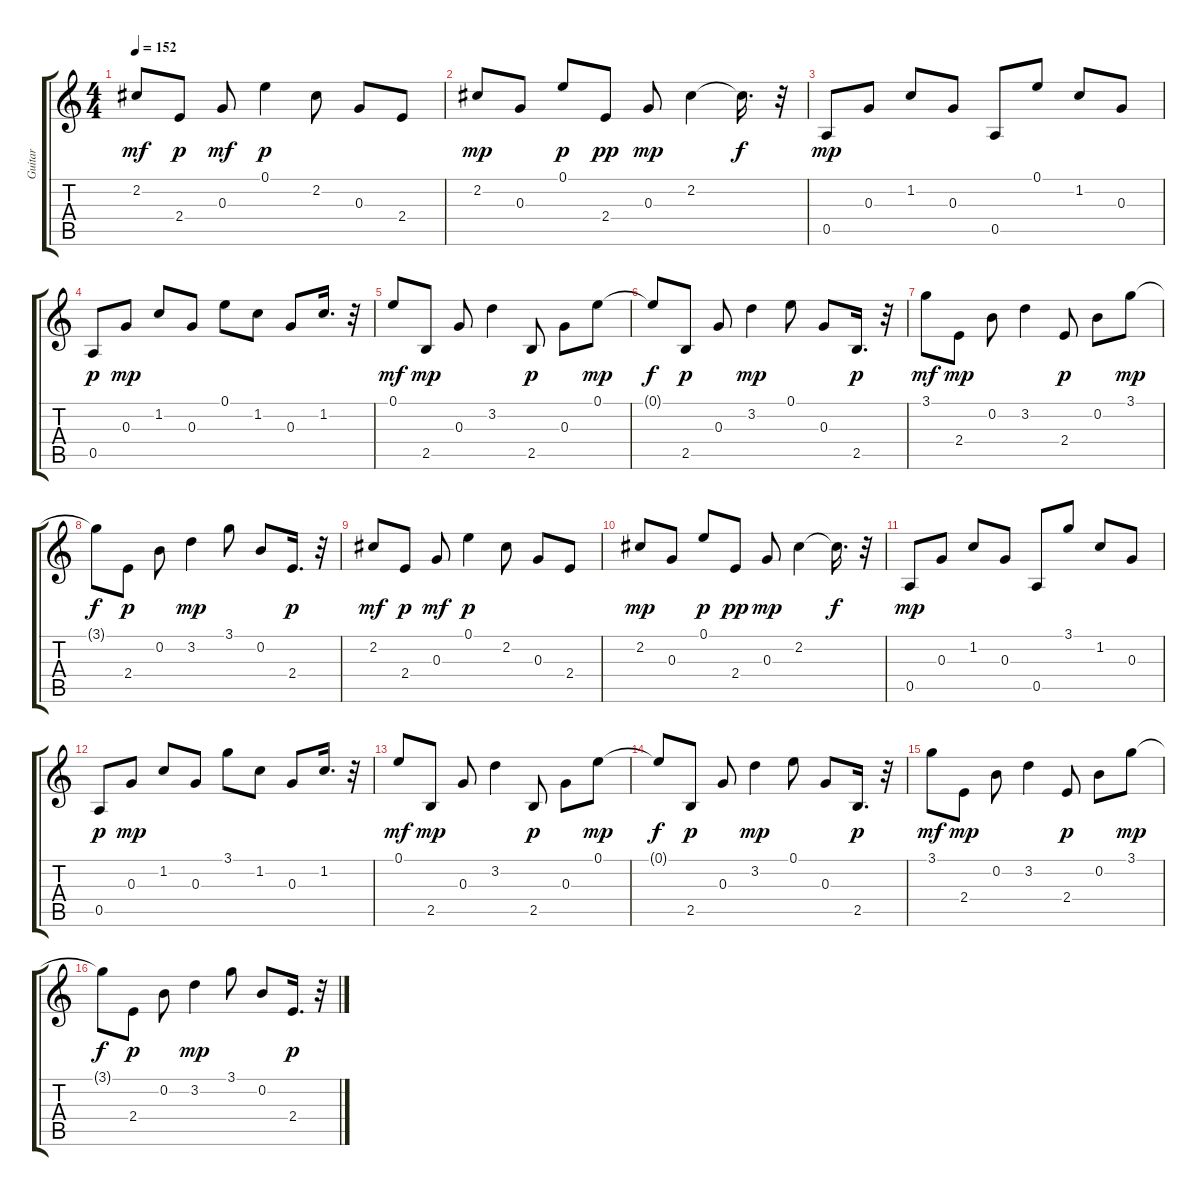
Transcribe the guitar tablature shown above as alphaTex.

\track ("Guitar  " "Guitar  ") {instrument electricguitarmuted}
\staff {score tabs}
\tuning (E4 B3 G3 D3 A2 E2) {hide}
\ts (4 4)
\tempo 152
\clef g2
\ks c
2.2.8{dy mf} 2.4.8{dy p} 0.3.8{dy mf} 0.1.4{dy p} 2.2.8 0.3.8 2.4.8 |
2.2.8{dy mp} 0.3.8 0.1.8{dy p} 2.4.8{dy pp} 0.3.8{dy mp} 2.2.4 2.2{t}.16{d dy f} r.32 |
0.5.8{dy mp} 0.3.8 1.2.8 0.3.8 0.5.8 0.1.8 1.2.8 0.3.8 |
0.5.8{dy p} 0.3.8{dy mp} 1.2.8 0.3.8 0.1.8 1.2.8 0.3.8 1.2.16{d} r.32 |
0.1.8{dy mf} 2.5.8{dy mp} 0.3.8 3.2.4 2.5.8{dy p} 0.3.8 0.1.8{dy mp} |
0.1{t}.8{dy f} 2.5.8{dy p} 0.3.8 3.2.4{dy mp} 0.1.8 0.3.8 2.5.16{d dy p} r.32 |
3.1.8{dy mf} 2.4.8{dy mp} 0.2.8 3.2.4 2.4.8{dy p} 0.2.8 3.1.8{dy mp} |
3.1{t}.8{dy f} 2.4.8{dy p} 0.2.8 3.2.4{dy mp} 3.1.8 0.2.8 2.4.16{d dy p} r.32 |
2.2.8{dy mf} 2.4.8{dy p} 0.3.8{dy mf} 0.1.4{dy p} 2.2.8 0.3.8 2.4.8 |
2.2.8{dy mp} 0.3.8 0.1.8{dy p} 2.4.8{dy pp} 0.3.8{dy mp} 2.2.4 2.2{t}.16{d dy f} r.32 |
0.5.8{dy mp} 0.3.8 1.2.8 0.3.8 0.5.8 3.1.8 1.2.8 0.3.8 |
0.5.8{dy p} 0.3.8{dy mp} 1.2.8 0.3.8 3.1.8 1.2.8 0.3.8 1.2.16{d} r.32 |
0.1.8{dy mf} 2.5.8{dy mp} 0.3.8 3.2.4 2.5.8{dy p} 0.3.8 0.1.8{dy mp} |
0.1{t}.8{dy f} 2.5.8{dy p} 0.3.8 3.2.4{dy mp} 0.1.8 0.3.8 2.5.16{d dy p} r.32 |
3.1.8{dy mf} 2.4.8{dy mp} 0.2.8 3.2.4 2.4.8{dy p} 0.2.8 3.1.8{dy mp} |
3.1{t}.8{dy f} 2.4.8{dy p} 0.2.8 3.2.4{dy mp} 3.1.8 0.2.8 2.4.16{d dy p} r.32
